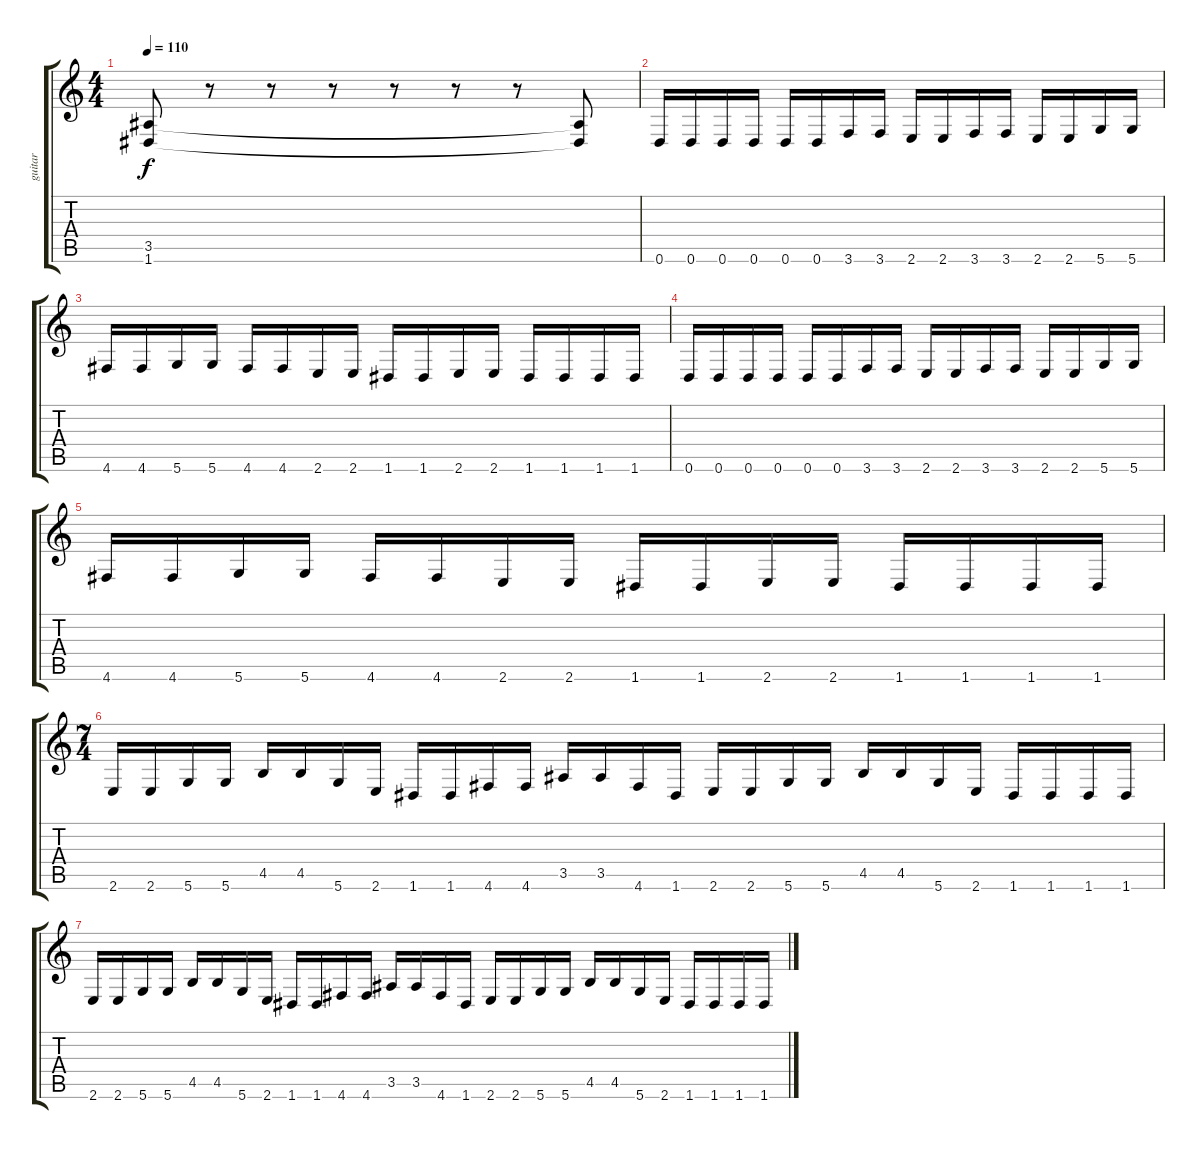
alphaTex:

\track ("guitar" "guitar") {instrument distortionguitar}
\staff {score tabs}
\tuning (D4 A3 F3 C3 G2 D2) {hide}
\ts (4 4)
\tempo 110
\clef g2
\ks c
(3.5 1.6).8{dy f volume 0 instrument distortionguitar} r.8{volume 12} r.8 r.8 r.8 r.8 r.8 (3.5{t} 1.6{t}).8 |
0.6.16 0.6.16 0.6.16 0.6.16 0.6.16 0.6.16 3.6.16 3.6.16 2.6.16 2.6.16 3.6.16 3.6.16 2.6.16 2.6.16 5.6.16 5.6.16 |
4.6.16 4.6.16 5.6.16 5.6.16 4.6.16 4.6.16 2.6.16 2.6.16 1.6.16 1.6.16 2.6.16 2.6.16 1.6.16 1.6.16 1.6.16 1.6.16 |
0.6.16 0.6.16 0.6.16 0.6.16 0.6.16 0.6.16 3.6.16 3.6.16 2.6.16 2.6.16 3.6.16 3.6.16 2.6.16 2.6.16 5.6.16 5.6.16 |
4.6.16 4.6.16 5.6.16 5.6.16 4.6.16 4.6.16 2.6.16 2.6.16 1.6.16 1.6.16 2.6.16 2.6.16 1.6.16 1.6.16 1.6.16 1.6.16 |
\ts (7 4)
2.6.16 2.6.16 5.6.16 5.6.16 4.5.16 4.5.16 5.6.16 2.6.16 1.6.16 1.6.16 4.6.16 4.6.16 3.5.16 3.5.16 4.6.16 1.6.16 2.6.16 2.6.16 5.6.16 5.6.16 4.5.16 4.5.16 5.6.16 2.6.16 1.6.16 1.6.16 1.6.16 1.6.16 |
2.6.16 2.6.16 5.6.16 5.6.16 4.5.16 4.5.16 5.6.16 2.6.16 1.6.16 1.6.16 4.6.16 4.6.16 3.5.16 3.5.16 4.6.16 1.6.16 2.6.16 2.6.16 5.6.16 5.6.16 4.5.16 4.5.16 5.6.16 2.6.16 1.6.16 1.6.16 1.6.16 1.6.16
